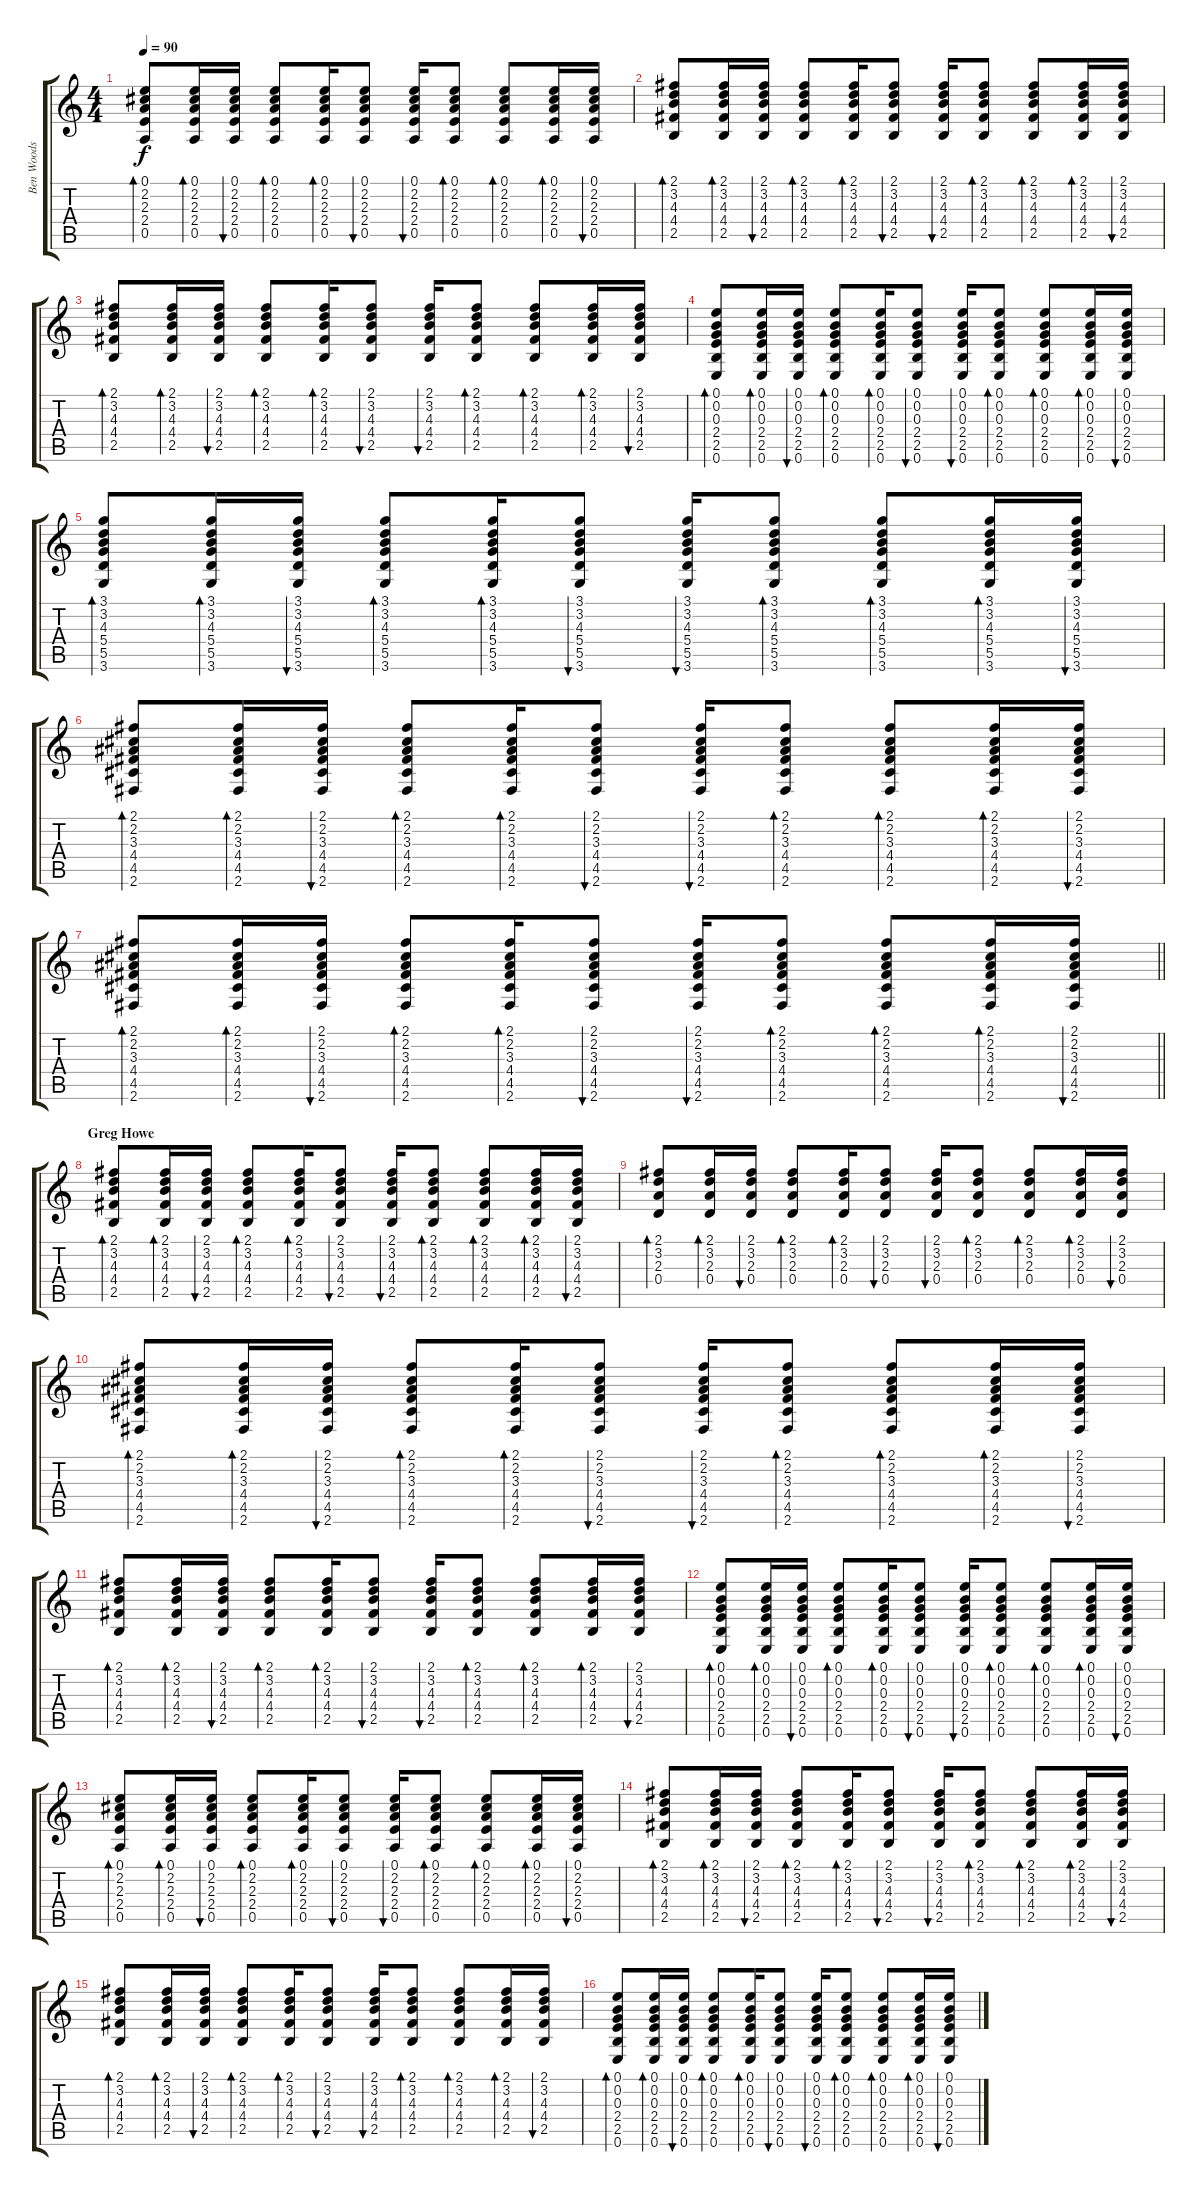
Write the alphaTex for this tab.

\track ("Ben Woods (acoustic rhythm)" "Ben Woods ") {instrument acousticguitarsteel}
\staff {score tabs}
\tuning (E4 B3 G3 D3 A2 E2) {hide}
\ts (4 4)
\tempo 90
\clef g2
\ks c
(0.1 2.2 2.3 2.4 0.5).8{bd 60 dy f} (0.1 2.2 2.3 2.4 0.5).16{bd 60} (0.1 2.2 2.3 2.4 0.5).16{bu 60} (0.1 2.2 2.3 2.4 0.5).8{bd 60} (0.1 2.2 2.3 2.4 0.5).16{bd 60} (0.1 2.2 2.3 2.4 0.5).8{bu 60} (0.1 2.2 2.3 2.4 0.5).16{bu 60} (0.1 2.2 2.3 2.4 0.5).8{bd 60} (0.1 2.2 2.3 2.4 0.5).8{bd 60} (0.1 2.2 2.3 2.4 0.5).16{bd 60} (0.1 2.2 2.3 2.4 0.5).16{bu 60} |
(2.1 3.2 4.3 4.4 2.5).8{bd 60} (2.1 3.2 4.3 4.4 2.5).16{bd 60} (2.1 3.2 4.3 4.4 2.5).16{bu 60} (2.1 3.2 4.3 4.4 2.5).8{bd 60} (2.1 3.2 4.3 4.4 2.5).16{bd 60} (2.1 3.2 4.3 4.4 2.5).8{bu 60} (2.1 3.2 4.3 4.4 2.5).16{bu 60} (2.1 3.2 4.3 4.4 2.5).8{bd 60} (2.1 3.2 4.3 4.4 2.5).8{bd 60} (2.1 3.2 4.3 4.4 2.5).16{bd 60} (2.1 3.2 4.3 4.4 2.5).16{bu 60} |
(2.1 3.2 4.3 4.4 2.5).8{bd 60} (2.1 3.2 4.3 4.4 2.5).16{bd 60} (2.1 3.2 4.3 4.4 2.5).16{bu 60} (2.1 3.2 4.3 4.4 2.5).8{bd 60} (2.1 3.2 4.3 4.4 2.5).16{bd 60} (2.1 3.2 4.3 4.4 2.5).8{bu 60} (2.1 3.2 4.3 4.4 2.5).16{bu 60} (2.1 3.2 4.3 4.4 2.5).8{bd 60} (2.1 3.2 4.3 4.4 2.5).8{bd 60} (2.1 3.2 4.3 4.4 2.5).16{bd 60} (2.1 3.2 4.3 4.4 2.5).16{bu 60} |
(0.1 0.2 0.3 2.4 2.5 0.6).8{bd 60} (0.1 0.2 0.3 2.4 2.5 0.6).16{bd 60} (0.1 0.2 0.3 2.4 2.5 0.6).16{bu 60} (0.1 0.2 0.3 2.4 2.5 0.6).8{bd 60} (0.1 0.2 0.3 2.4 2.5 0.6).16{bd 60} (0.1 0.2 0.3 2.4 2.5 0.6).8{bu 60} (0.1 0.2 0.3 2.4 2.5 0.6).16{bu 60} (0.1 0.2 0.3 2.4 2.5 0.6).8{bd 60} (0.1 0.2 0.3 2.4 2.5 0.6).8{bd 60} (0.1 0.2 0.3 2.4 2.5 0.6).16{bd 60} (0.1 0.2 0.3 2.4 2.5 0.6).16{bu 60} |
(3.1 3.2 4.3 5.4 5.5 3.6).8{bd 60} (3.1 3.2 4.3 5.4 5.5 3.6).16{bd 60} (3.1 3.2 4.3 5.4 5.5 3.6).16{bu 60} (3.1 3.2 4.3 5.4 5.5 3.6).8{bd 60} (3.1 3.2 4.3 5.4 5.5 3.6).16{bd 60} (3.1 3.2 4.3 5.4 5.5 3.6).8{bu 60} (3.1 3.2 4.3 5.4 5.5 3.6).16{bu 60} (3.1 3.2 4.3 5.4 5.5 3.6).8{bd 60} (3.1 3.2 4.3 5.4 5.5 3.6).8{bd 60} (3.1 3.2 4.3 5.4 5.5 3.6).16{bd 60} (3.1 3.2 4.3 5.4 5.5 3.6).16{bu 60} |
(2.1 2.2 3.3 4.4 4.5 2.6).8{bd 60} (2.1 2.2 3.3 4.4 4.5 2.6).16{bd 60} (2.1 2.2 3.3 4.4 4.5 2.6).16{bu 60} (2.1 2.2 3.3 4.4 4.5 2.6).8{bd 60} (2.1 2.2 3.3 4.4 4.5 2.6).16{bd 60} (2.1 2.2 3.3 4.4 4.5 2.6).8{bu 60} (2.1 2.2 3.3 4.4 4.5 2.6).16{bu 60} (2.1 2.2 3.3 4.4 4.5 2.6).8{bd 60} (2.1 2.2 3.3 4.4 4.5 2.6).8{bd 60} (2.1 2.2 3.3 4.4 4.5 2.6).16{bd 60} (2.1 2.2 3.3 4.4 4.5 2.6).16{bu 60} |
\barLineRight lightlight
(2.1 2.2 3.3 4.4 4.5 2.6).8{bd 60} (2.1 2.2 3.3 4.4 4.5 2.6).16{bd 60} (2.1 2.2 3.3 4.4 4.5 2.6).16{bu 60} (2.1 2.2 3.3 4.4 4.5 2.6).8{bd 60} (2.1 2.2 3.3 4.4 4.5 2.6).16{bd 60} (2.1 2.2 3.3 4.4 4.5 2.6).8{bu 60} (2.1 2.2 3.3 4.4 4.5 2.6).16{bu 60} (2.1 2.2 3.3 4.4 4.5 2.6).8{bd 60} (2.1 2.2 3.3 4.4 4.5 2.6).8{bd 60} (2.1 2.2 3.3 4.4 4.5 2.6).16{bd 60} (2.1 2.2 3.3 4.4 4.5 2.6).16{bu 60} |
\section ("" "Greg Howe")
(2.1 3.2 4.3 4.4 2.5).8{bd 60} (2.1 3.2 4.3 4.4 2.5).16{bd 60} (2.1 3.2 4.3 4.4 2.5).16{bu 60} (2.1 3.2 4.3 4.4 2.5).8{bd 60} (2.1 3.2 4.3 4.4 2.5).16{bd 60} (2.1 3.2 4.3 4.4 2.5).8{bu 60} (2.1 3.2 4.3 4.4 2.5).16{bu 60} (2.1 3.2 4.3 4.4 2.5).8{bd 60} (2.1 3.2 4.3 4.4 2.5).8{bd 60} (2.1 3.2 4.3 4.4 2.5).16{bd 60} (2.1 3.2 4.3 4.4 2.5).16{bu 60} |
(2.1 3.2 2.3 0.4).8{bd 60} (2.1 3.2 2.3 0.4).16{bd 60} (2.1 3.2 2.3 0.4).16{bu 60} (2.1 3.2 2.3 0.4).8{bd 60} (2.1 3.2 2.3 0.4).16{bd 60} (2.1 3.2 2.3 0.4).8{bu 60} (2.1 3.2 2.3 0.4).16{bu 60} (2.1 3.2 2.3 0.4).8{bd 60} (2.1 3.2 2.3 0.4).8{bd 60} (2.1 3.2 2.3 0.4).16{bd 60} (2.1 3.2 2.3 0.4).16{bu 60} |
(2.1 2.2 3.3 4.4 4.5 2.6).8{bd 60} (2.1 2.2 3.3 4.4 4.5 2.6).16{bd 60} (2.1 2.2 3.3 4.4 4.5 2.6).16{bu 60} (2.1 2.2 3.3 4.4 4.5 2.6).8{bd 60} (2.1 2.2 3.3 4.4 4.5 2.6).16{bd 60} (2.1 2.2 3.3 4.4 4.5 2.6).8{bu 60} (2.1 2.2 3.3 4.4 4.5 2.6).16{bu 60} (2.1 2.2 3.3 4.4 4.5 2.6).8{bd 60} (2.1 2.2 3.3 4.4 4.5 2.6).8{bd 60} (2.1 2.2 3.3 4.4 4.5 2.6).16{bd 60} (2.1 2.2 3.3 4.4 4.5 2.6).16{bu 60} |
(2.1 3.2 4.3 4.4 2.5).8{bd 60} (2.1 3.2 4.3 4.4 2.5).16{bd 60} (2.1 3.2 4.3 4.4 2.5).16{bu 60} (2.1 3.2 4.3 4.4 2.5).8{bd 60} (2.1 3.2 4.3 4.4 2.5).16{bd 60} (2.1 3.2 4.3 4.4 2.5).8{bu 60} (2.1 3.2 4.3 4.4 2.5).16{bu 60} (2.1 3.2 4.3 4.4 2.5).8{bd 60} (2.1 3.2 4.3 4.4 2.5).8{bd 60} (2.1 3.2 4.3 4.4 2.5).16{bd 60} (2.1 3.2 4.3 4.4 2.5).16{bu 60} |
(0.1 0.2 0.3 2.4 2.5 0.6).8{bd 60} (0.1 0.2 0.3 2.4 2.5 0.6).16{bd 60} (0.1 0.2 0.3 2.4 2.5 0.6).16{bu 60} (0.1 0.2 0.3 2.4 2.5 0.6).8{bd 60} (0.1 0.2 0.3 2.4 2.5 0.6).16{bd 60} (0.1 0.2 0.3 2.4 2.5 0.6).8{bu 60} (0.1 0.2 0.3 2.4 2.5 0.6).16{bu 60} (0.1 0.2 0.3 2.4 2.5 0.6).8{bd 60} (0.1 0.2 0.3 2.4 2.5 0.6).8{bd 60} (0.1 0.2 0.3 2.4 2.5 0.6).16{bd 60} (0.1 0.2 0.3 2.4 2.5 0.6).16{bu 60} |
(0.1 2.2 2.3 2.4 0.5).8{bd 60} (0.1 2.2 2.3 2.4 0.5).16{bd 60} (0.1 2.2 2.3 2.4 0.5).16{bu 60} (0.1 2.2 2.3 2.4 0.5).8{bd 60} (0.1 2.2 2.3 2.4 0.5).16{bd 60} (0.1 2.2 2.3 2.4 0.5).8{bu 60} (0.1 2.2 2.3 2.4 0.5).16{bu 60} (0.1 2.2 2.3 2.4 0.5).8{bd 60} (0.1 2.2 2.3 2.4 0.5).8{bd 60} (0.1 2.2 2.3 2.4 0.5).16{bd 60} (0.1 2.2 2.3 2.4 0.5).16{bu 60} |
(2.1 3.2 4.3 4.4 2.5).8{bd 60} (2.1 3.2 4.3 4.4 2.5).16{bd 60} (2.1 3.2 4.3 4.4 2.5).16{bu 60} (2.1 3.2 4.3 4.4 2.5).8{bd 60} (2.1 3.2 4.3 4.4 2.5).16{bd 60} (2.1 3.2 4.3 4.4 2.5).8{bu 60} (2.1 3.2 4.3 4.4 2.5).16{bu 60} (2.1 3.2 4.3 4.4 2.5).8{bd 60} (2.1 3.2 4.3 4.4 2.5).8{bd 60} (2.1 3.2 4.3 4.4 2.5).16{bd 60} (2.1 3.2 4.3 4.4 2.5).16{bu 60} |
(2.1 3.2 4.3 4.4 2.5).8{bd 60} (2.1 3.2 4.3 4.4 2.5).16{bd 60} (2.1 3.2 4.3 4.4 2.5).16{bu 60} (2.1 3.2 4.3 4.4 2.5).8{bd 60} (2.1 3.2 4.3 4.4 2.5).16{bd 60} (2.1 3.2 4.3 4.4 2.5).8{bu 60} (2.1 3.2 4.3 4.4 2.5).16{bu 60} (2.1 3.2 4.3 4.4 2.5).8{bd 60} (2.1 3.2 4.3 4.4 2.5).8{bd 60} (2.1 3.2 4.3 4.4 2.5).16{bd 60} (2.1 3.2 4.3 4.4 2.5).16{bu 60} |
(0.1 0.2 0.3 2.4 2.5 0.6).8{bd 60} (0.1 0.2 0.3 2.4 2.5 0.6).16{bd 60} (0.1 0.2 0.3 2.4 2.5 0.6).16{bu 60} (0.1 0.2 0.3 2.4 2.5 0.6).8{bd 60} (0.1 0.2 0.3 2.4 2.5 0.6).16{bd 60} (0.1 0.2 0.3 2.4 2.5 0.6).8{bu 60} (0.1 0.2 0.3 2.4 2.5 0.6).16{bu 60} (0.1 0.2 0.3 2.4 2.5 0.6).8{bd 60} (0.1 0.2 0.3 2.4 2.5 0.6).8{bd 60} (0.1 0.2 0.3 2.4 2.5 0.6).16{bd 60} (0.1 0.2 0.3 2.4 2.5 0.6).16{bu 60}
